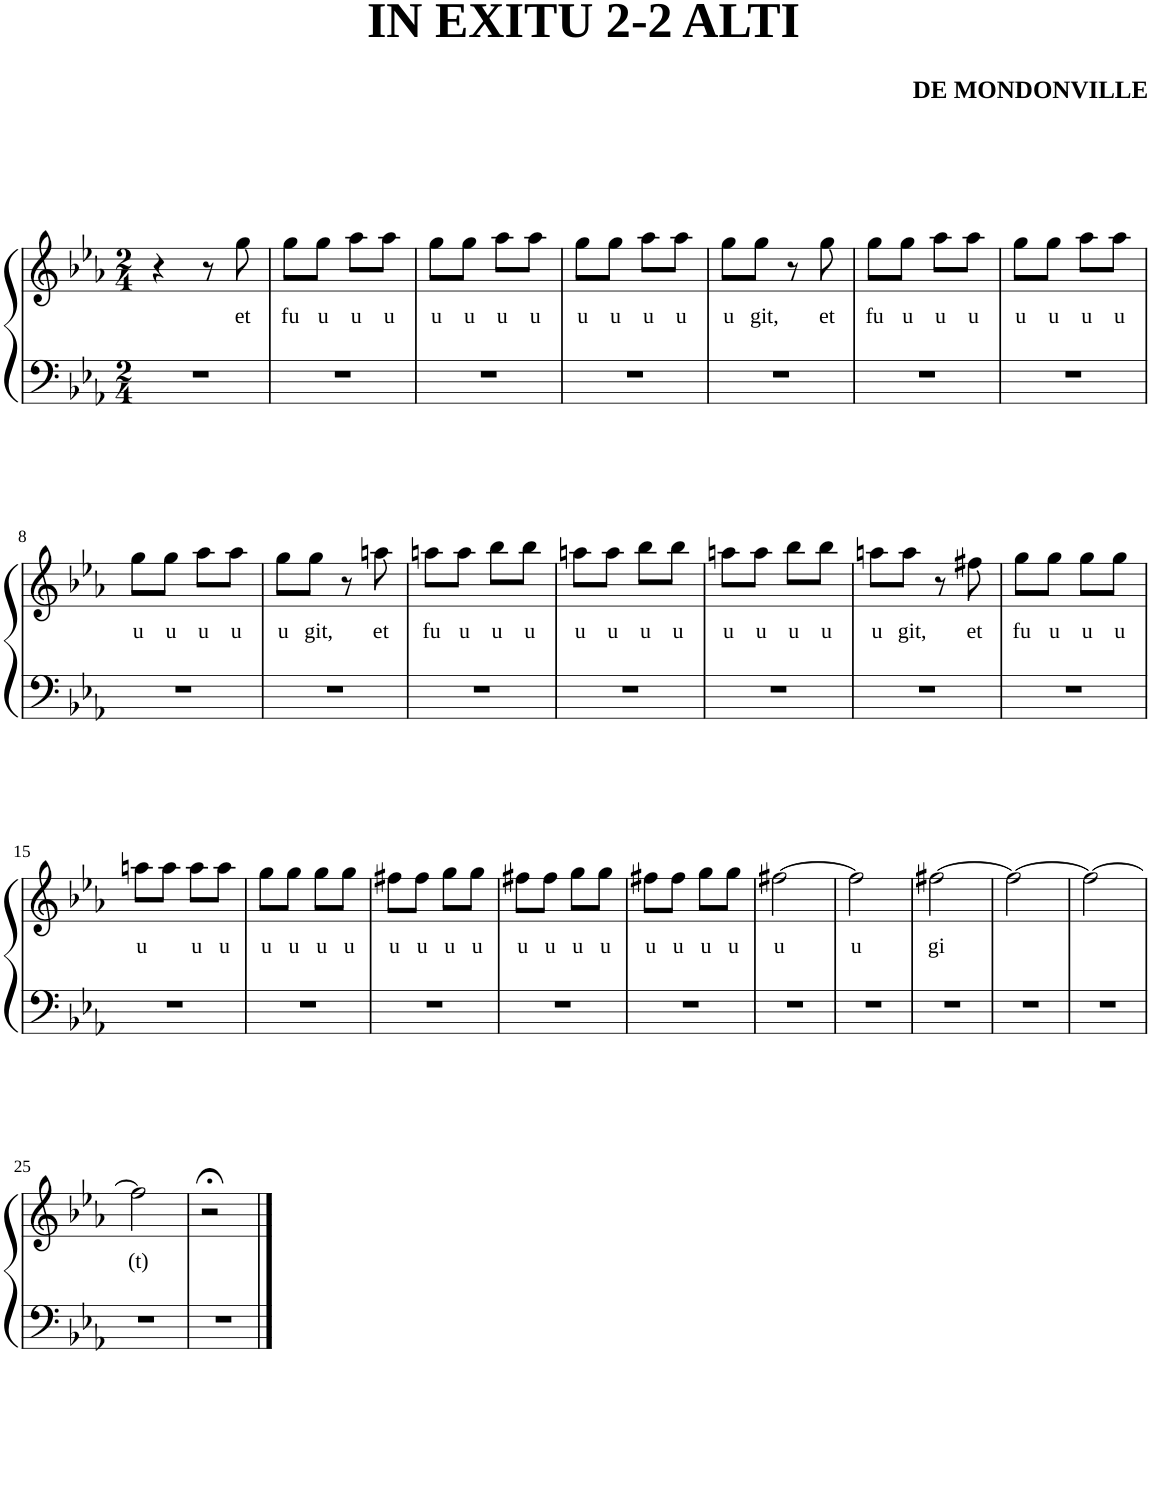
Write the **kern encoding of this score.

**kern	**kern	**text
*part1	*part1	*part1
*staff2	*staff1	*staff1
*I"Piano	*	*
*I'Pno	*	*
*clefF4	*clefG2	*
*k[b-e-a-]	*k[b-e-a-]	*
*E-:	*E-:	*
*M2/4	*M2/4	*
=1	=1	=1
2r	4r	.
.	8r	.
!	!	!LO:LY:b
.	8gg\	et
=2	=2	=2
!	!	!LO:LY:b
2r	8gg\L	fu
!	!	!LO:LY:b
.	8gg\J	u
!	!	!LO:LY:b
.	8aa-\L	u
!	!	!LO:LY:b
.	8aa-\J	u
=3	=3	=3
!	!	!LO:LY:b
2r	8gg\L	u
!	!	!LO:LY:b
.	8gg\J	u
!	!	!LO:LY:b
.	8aa-\L	u
!	!	!LO:LY:b
.	8aa-\J	u
=4	=4	=4
!	!	!LO:LY:b
2r	8gg\L	u
!	!	!LO:LY:b
.	8gg\J	u
!	!	!LO:LY:b
.	8aa-\L	u
!	!	!LO:LY:b
.	8aa-\J	u
=5	=5	=5
!	!	!LO:LY:b
2r	8gg\L	u
!	!	!LO:LY:b
.	8gg\J	git,
.	8r	.
!	!	!LO:LY:b
.	8gg\	et
=6	=6	=6
!	!	!LO:LY:b
2r	8gg\L	fu
!	!	!LO:LY:b
.	8gg\J	u
!	!	!LO:LY:b
.	8aa-\L	u
!	!	!LO:LY:b
.	8aa-\J	u
=7	=7	=7
!	!	!LO:LY:b
2r	8gg\L	u
!	!	!LO:LY:b
.	8gg\J	u
!	!	!LO:LY:b
.	8aa-\L	u
!	!	!LO:LY:b
.	8aa-\J	u
!!LO:LB:g=z
=8	=8	=8
!	!	!LO:LY:b
2r	8gg\L	u
!	!	!LO:LY:b
.	8gg\J	u
!	!	!LO:LY:b
.	8aa-\L	u
!	!	!LO:LY:b
.	8aa-\J	u
=9	=9	=9
!	!	!LO:LY:b
2r	8gg\L	u
!	!	!LO:LY:b
.	8gg\J	git,
.	8r	.
!	!	!LO:LY:b
.	8aan\	et
=10	=10	=10
!	!	!LO:LY:b
2r	8aan\L	fu
!	!	!LO:LY:b
.	8aa\J	u
!	!	!LO:LY:b
.	8bb-\L	u
!	!	!LO:LY:b
.	8bb-\J	u
=11	=11	=11
!	!	!LO:LY:b
2r	8aan\L	u
!	!	!LO:LY:b
.	8aa\J	u
!	!	!LO:LY:b
.	8bb-\L	u
!	!	!LO:LY:b
.	8bb-\J	u
=12	=12	=12
!	!	!LO:LY:b
2r	8aan\L	u
!	!	!LO:LY:b
.	8aa\J	u
!	!	!LO:LY:b
.	8bb-\L	u
!	!	!LO:LY:b
.	8bb-\J	u
=13	=13	=13
!	!	!LO:LY:b
2r	8aan\L	u
!	!	!LO:LY:b
.	8aa\J	git,
.	8r	.
!	!	!LO:LY:b
.	8ff#X\	et
=14	=14	=14
!	!	!LO:LY:b
2r	8gg\L	fu
!	!	!LO:LY:b
.	8gg\J	u
!	!	!LO:LY:b
.	8gg\L	u
!	!	!LO:LY:b
.	8gg\J	u
!!LO:LB:g=z
=15	=15	=15
!	!	!LO:LY:b
2r	8aan\L	u
.	8aa\J	.
!	!	!LO:LY:b
.	8aa\L	u
!	!	!LO:LY:b
.	8aa\J	u
=16	=16	=16
!	!	!LO:LY:b
2r	8gg\L	u
!	!	!LO:LY:b
.	8gg\J	u
!	!	!LO:LY:b
.	8gg\L	u
!	!	!LO:LY:b
.	8gg\J	u
=17	=17	=17
!	!	!LO:LY:b
2r	8ff#X\L	u
!	!	!LO:LY:b
.	8ff#\J	u
!	!	!LO:LY:b
.	8gg\L	u
!	!	!LO:LY:b
.	8gg\J	u
=18	=18	=18
!	!	!LO:LY:b
2r	8ff#X\L	u
!	!	!LO:LY:b
.	8ff#\J	u
!	!	!LO:LY:b
.	8gg\L	u
!	!	!LO:LY:b
.	8gg\J	u
=19	=19	=19
!	!	!LO:LY:b
2r	8ff#X\L	u
!	!	!LO:LY:b
.	8ff#\J	u
!	!	!LO:LY:b
.	8gg\L	u
!	!	!LO:LY:b
.	8gg\J	u
=20	=20	=20
!	!	!LO:LY:b
2r	[2ff#X\	u
=21	=21	=21
!	!	!LO:LY:b
2r	2ff#\]	u
=22	=22	=22
!	!	!LO:LY:b
2r	[2ff#X\	gi
=23	=23	=23
2r	2ff#\_	.
=24	=24	=24
2r	2ff#\_	.
!!LO:LB:g=z
=25	=25	=25
!	!	!LO:LY:b
2r	2ff#\]	(t)
=26	=26	=26
2r	2r;<	.
==	==	==
*-	*-	*-
